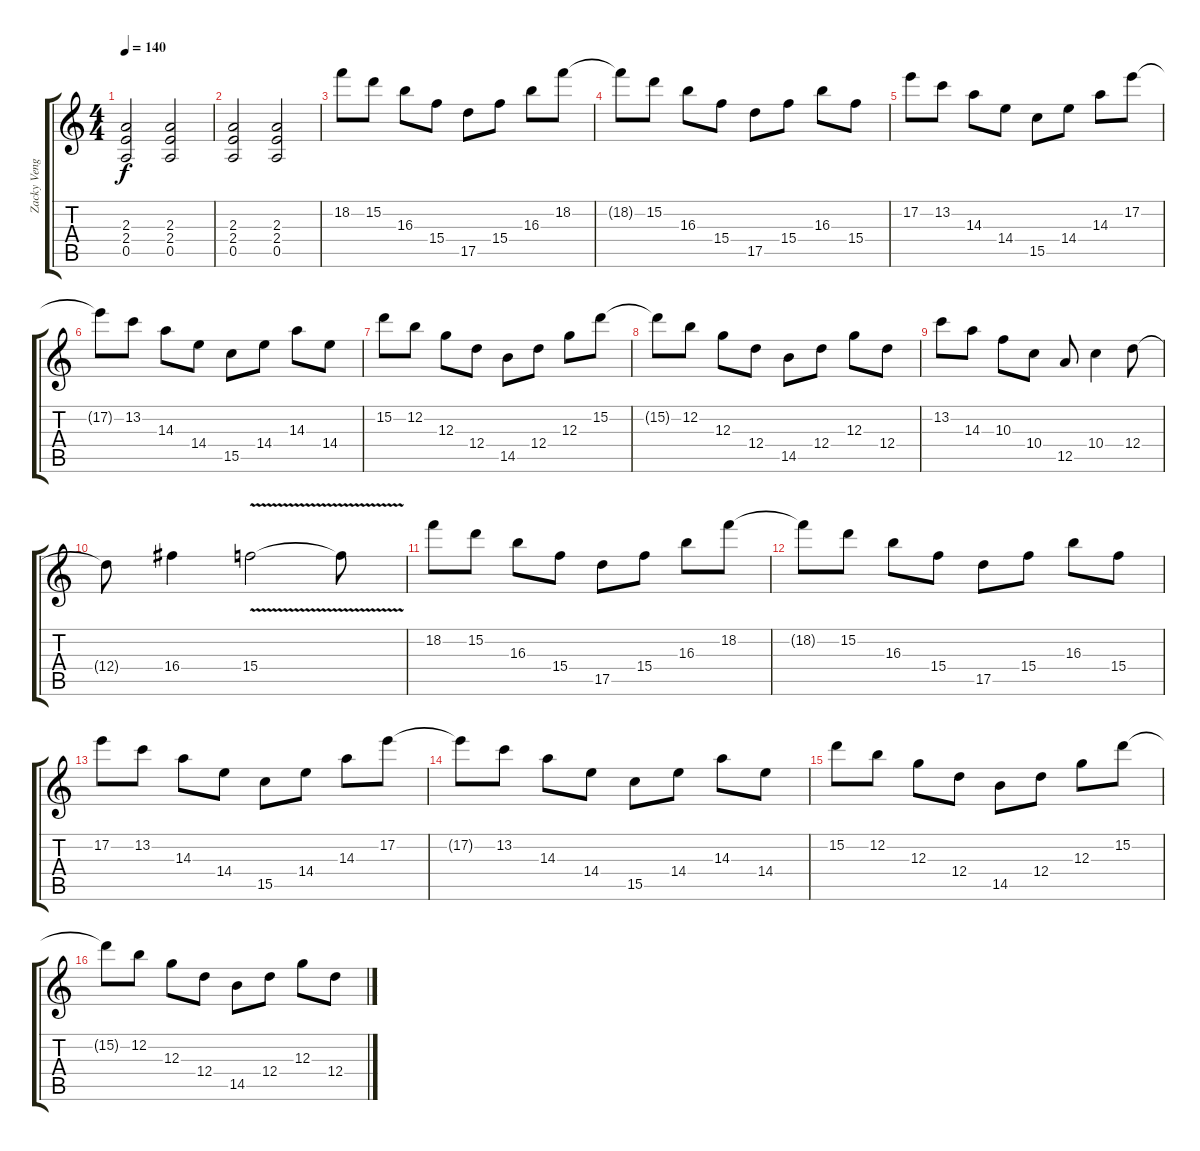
\track ("Zacky Vengeance" "Zacky Veng") {instrument distortionguitar}
\staff {score tabs}
\tuning (E4 B3 G3 D3 A2 D2) {hide}
\ts (4 4)
\tempo 140
\clef g2
\ks c
(2.3 2.4 0.5).2{dy f} (2.3 2.4 0.5).2 |
(2.3 2.4 0.5).2 (2.3 2.4 0.5).2 |
18.2.8{balance 16 instrument distortionguitar} 15.2.8 16.3.8 15.4.8 17.5.8 15.4.8 16.3.8 18.2.8 |
18.2{t}.8 15.2.8 16.3.8 15.4.8 17.5.8 15.4.8 16.3.8 15.4.8 |
17.2.8 13.2.8 14.3.8 14.4.8 15.5.8 14.4.8 14.3.8 17.2.8 |
17.2{t}.8 13.2.8 14.3.8 14.4.8 15.5.8 14.4.8 14.3.8 14.4.8 |
15.2.8 12.2.8 12.3.8 12.4.8 14.5.8 12.4.8 12.3.8 15.2.8 |
15.2{t}.8 12.2.8 12.3.8 12.4.8 14.5.8 12.4.8 12.3.8 12.4.8 |
13.2.8 14.3.8 10.3.8 10.4.8 12.5.8 10.4.4 12.4.8 |
12.4{t}.8 16.4.4 15.4{v}.2 15.4{t}.8 |
18.2.8 15.2.8 16.3.8 15.4.8 17.5.8 15.4.8 16.3.8 18.2.8 |
18.2{t}.8 15.2.8 16.3.8 15.4.8 17.5.8 15.4.8 16.3.8 15.4.8 |
17.2.8 13.2.8 14.3.8 14.4.8 15.5.8 14.4.8 14.3.8 17.2.8 |
17.2{t}.8 13.2.8 14.3.8 14.4.8 15.5.8 14.4.8 14.3.8 14.4.8 |
15.2.8 12.2.8 12.3.8 12.4.8 14.5.8 12.4.8 12.3.8 15.2.8 |
15.2{t}.8 12.2.8 12.3.8 12.4.8 14.5.8 12.4.8 12.3.8 12.4.8
